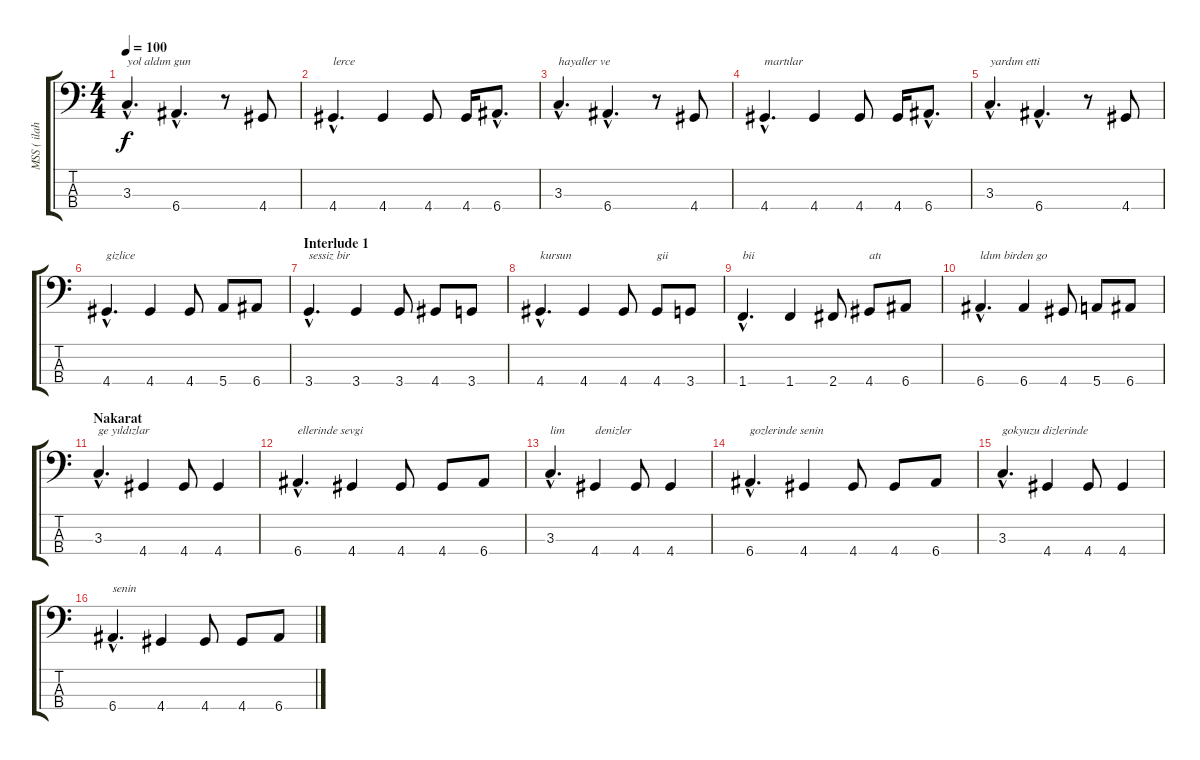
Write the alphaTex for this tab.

\track ("MSS ( ilah )" "MSS ( ilah") {instrument electricbassfinger}
\staff {score tabs}
\tuning (G2 D2 A1 E1) {hide}
\ts (4 4)
\tempo 100
\clef f4
\ks c
3.3{hac}.4{d txt "yol aldım gun" dy f} 6.4{hac}.4{d} r.8 4.4.8 |
4.4{hac}.4{d txt "lerce"} 4.4.4 4.4.8 4.4.16 6.4{hac}.8{d} |
3.3{hac}.4{d txt "hayaller ve"} 6.4{hac}.4{d} r.8 4.4.8 |
4.4{hac}.4{d txt "martılar"} 4.4.4 4.4.8 4.4.16 6.4{hac}.8{d} |
3.3{hac}.4{d txt "yardım etti"} 6.4{hac}.4{d} r.8 4.4.8 |
4.4{hac}.4{d txt "gizlice"} 4.4.4 4.4.8 5.4.8 6.4.8 |
\section ("" "Interlude 1")
3.4{hac}.4{d txt "sessiz bir"} 3.4.4 3.4.8 4.4.8 3.4.8 |
4.4{hac}.4{d txt "kursun"} 4.4.4 4.4.8 4.4.8{txt "gii"} 3.4.8 |
1.4{hac}.4{d txt "bii"} 1.4.4 2.4.8 4.4.8{txt "atı"} 6.4.8 |
6.4{hac}.4{d txt "ldım birden go"} 6.4.4 4.4.8 5.4.8 6.4.8 |
\section ("" "Nakarat")
3.3{hac}.4{d txt "ge yıldızlar"} 4.4.4 4.4.8 4.4.4 |
6.4{hac}.4{d txt "ellerinde sevgi"} 4.4.4 4.4.8 4.4.8 6.4.8 |
3.3{hac}.4{d txt "lim"} 4.4.4{txt "denizler"} 4.4.8 4.4.4 |
6.4{hac}.4{d txt "gozlerinde senin"} 4.4.4 4.4.8 4.4.8 6.4.8 |
3.3{hac}.4{d txt "gokyuzu dizlerinde"} 4.4.4 4.4.8 4.4.4 |
6.4{hac}.4{d txt "senin"} 4.4.4 4.4.8 4.4.8 6.4.8
